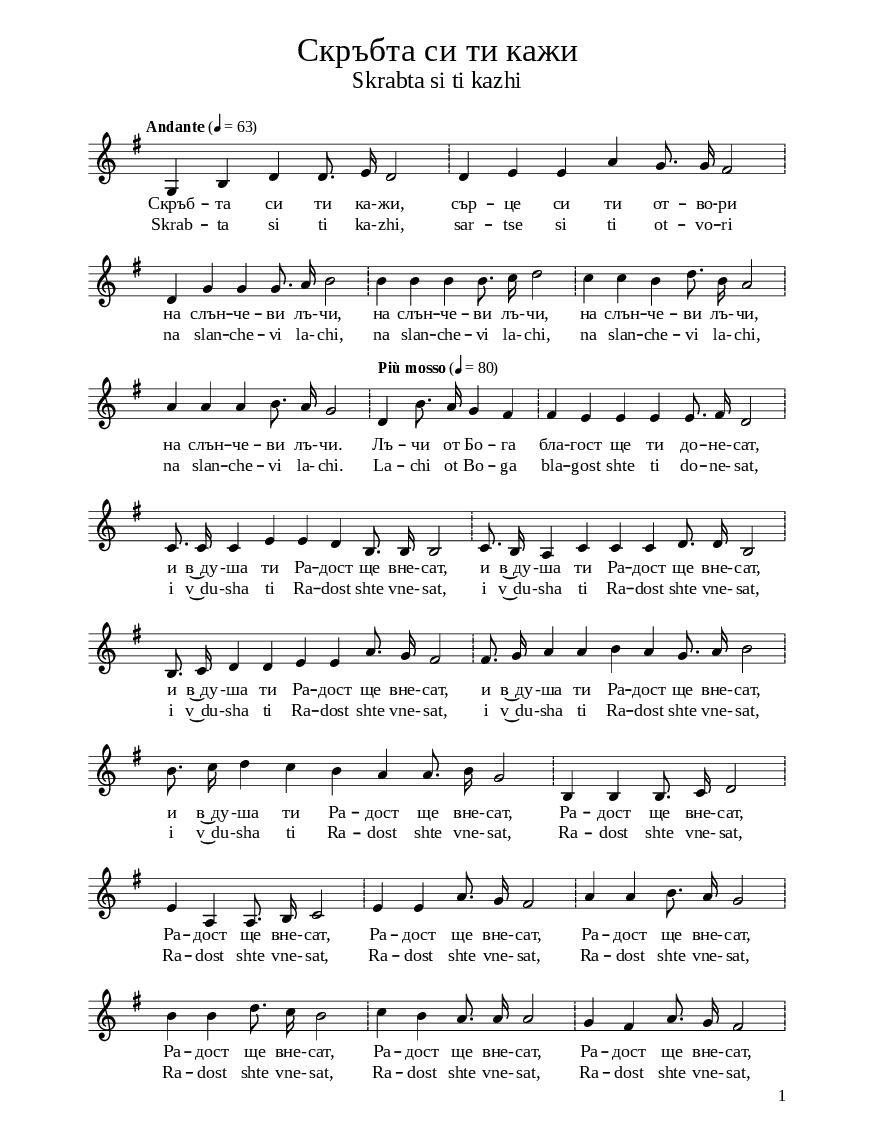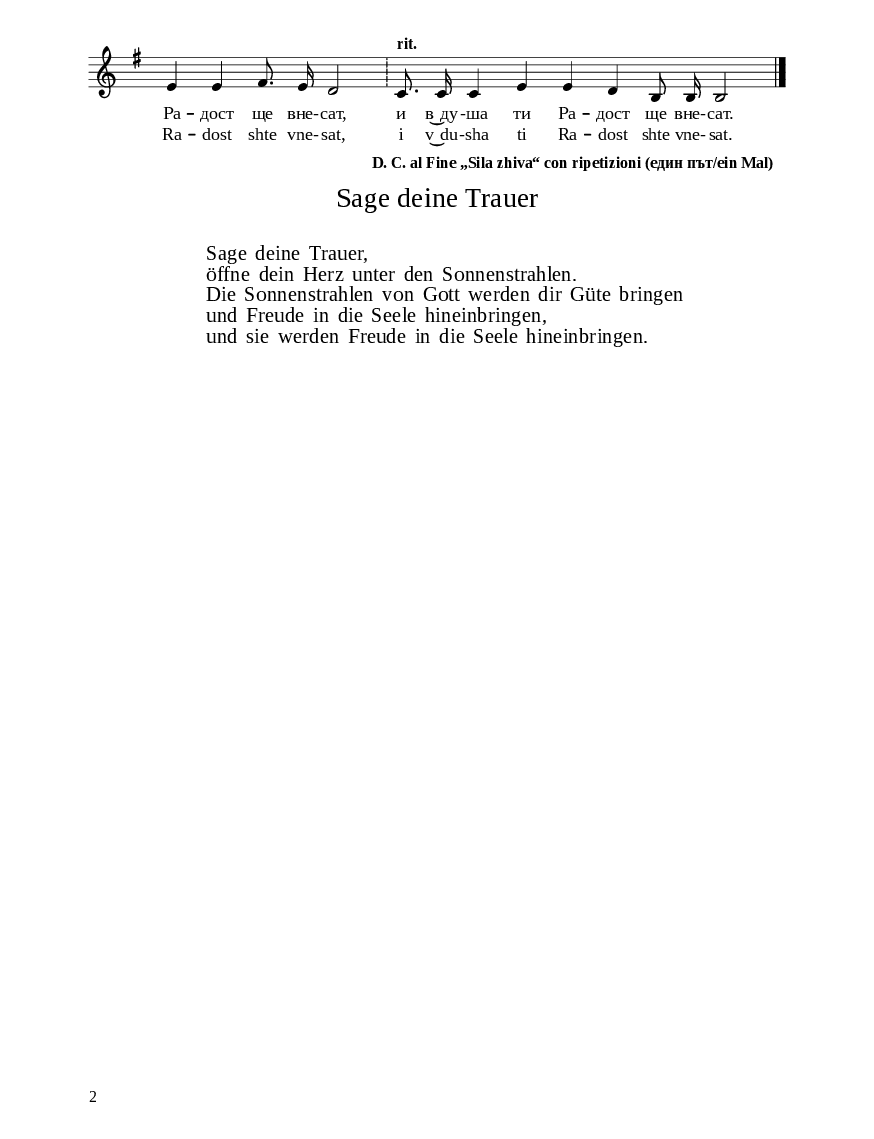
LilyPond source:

\version "2.24.0"

% include paper part and global functions
\include "include/globals.ily"

\bookpart {
  \include "include/bookpart-paper.ily"
  \score {
    \include "include/score-layout.ily"

    \new Voice \relative c' {
      \clef treble
      \key g \major
      %\tempo "Moderato" 8 = 160
      \autoBeamOff
      \omit Score.TimeSignature
      \cadenzaOn % allows custom bar lines
      \tempoFunc "Andante" 4 "63"
      \autoBeamOff

      g4 b d d8. e16 d 2  \bar "!"  d4 e e a g8. g16 fis2 \bar  "!" \break
      d4 g g g8. a16 b2 \bar "!" b4 b b b8. c16 d2 \bar "!" c4 c b d8. b16 a2 \bar "!"  \break
      a4 a4 a4  b8. a16 g2 \bar "!"
      \tempoFunc "Più mosso" 4 "80"
      d4 b'8. a16 g4 fis4 \bar "!" fis4 e e e e8. fis16 d2  \bar "!"  \break
      c8. c16 c4 e e d b8. b16 b2 \bar "!" c8. b16 a4 c4 c4 c4 d8. d16 b2 \bar "!"  \break
      b8. c16 d4 d e e a8. g16 fis2 \bar "!" fis8. g16 a4 a4 b a g8.  a16 b2 \bar "!"  \break
      b8. c16 d4 c b a a8. b16 g2  \bar "!"  b,4 b b8.c16 d2 \bar "!"  \break
      e4 a, a8. b16 c2 \bar "!" e4 e4 a8. g16 fis2 \bar "!"  a4 a b8. a16 g2 \bar "!"  \break

      b4b d8. c16 b2  \bar "!" c4b a8. a16 a2  \bar "!"  g4 fis4 a8. g16 fis2 \bar "!"  \break

      e4 e fis8. e16 d2 \bar "!" \tempo "rit." c8. c16 c4 e4 e d b8 b16 b2 \bar "|."  \break


    }

    \addlyrics {
      Скръб -- та си ти "ка-"  -- жи,
      сър -- це си ти от -- во -- ри
      на слън -- че -- ви "лъ-" -- чи,
      на слън -- че -- ви "лъ-" -- чи,
      на слън -- че -- ви "лъ-" -- чи,
      на слън -- че -- ви "лъ-" -- чи.
      Лъ -- чи от Бо -- га
      бла -- гост ще ти до -- "не-" -- сат,
      и в~ду -- "-ша" ти Ра -- дост ще "вне-" -- сат,
      и в~ду -- "-ша" ти Ра -- дост ще "вне-" -- сат,
      и в~ду -- "-ша" ти Ра -- дост ще "вне-" -- сат,
      и в~ду -- "-ша" ти Ра -- дост ще "вне-" -- сат,
      и в~ду -- "-ша" ти Ра -- дост ще "вне-" -- сат,
      Ра -- дост ще "вне-" -- сат, Ра -- дост ще "вне-" -- сат,
      Ра -- дост ще "вне-" -- сат, Ра -- дост ще "вне-" -- сат,
      Ра -- дост ще "вне-" -- сат, Ра -- дост ще "вне-" -- сат,
      Ра -- дост ще "вне-" -- сат, Ра -- дост ще "вне-" -- сат,
      и в~ду -- "-ша" ти Ра -- дост ще "вне-" -- сат.}

      \addlyrics {
        Skrab -- ta si ti "ka-"  -- zhi,
        sar -- tse si ti ot -- vo -- ri
        na slan -- che -- vi "la-" -- chi,
        na slan -- che -- vi "la-" -- chi,
        na slan -- che -- vi "la-" -- chi,
        na slan -- che -- vi "la-" -- chi.
        La -- chi ot Bo -- ga
        bla -- gost shte ti do -- "ne-" -- sat,
        i v~du -- "-sha" ti Ra -- dost shte "vne-" -- sat,
        i v~du -- "-sha" ti Ra -- dost shte "vne-" -- sat,
        i v~du -- "-sha" ti Ra -- dost shte "vne-" -- sat,
        i v~du -- "-sha" ti Ra -- dost shte "vne-" -- sat,
        i v~du -- "-sha" ti Ra -- dost shte "vne-" -- sat,
        Ra -- dost shte "vne-" -- sat, Ra -- dost shte "vne-" -- sat,
        Ra -- dost shte "vne-" -- sat, Ra -- dost shte "vne-" -- sat,
        Ra -- dost shte "vne-" -- sat, Ra -- dost shte "vne-" -- sat,
        Ra -- dost shte "vne-" -- sat, Ra -- dost shte "vne-" -- sat,
        i v~du -- "-sha" ti Ra -- dost shte "vne-" -- sat.
        }

        \header {
          title = \titleFunc "Скръбта си ти кажи" "Skrabta si ti kazhi"
        }

        \midi{}

      } % score

     
      \markup \dc-one "D. C. al Fine „Sila zhiva“ con ripetizioni (един път/ein Mal)"
 
      % include foreign translation(s) of the song
      \version "2.22.1"

\markup \fill-line { \fontsize #deTitleFontSize "Sage deine Trauer" }
\markup \null
\markup \null
\markup \fontsize #deCoupletFontSize {
  \hspace #10
  \override #`(baseline-skip . ,deCoupletBaselineSkip)

  \column {
     \line { " " }      
     \line { " " Sage deine Trauer, }
           \line { " "  öffne dein Herz unter den Sonnenstrahlen.}

\line { " " Die Sonnenstrahlen von Gott werden dir Güte bringen}
        \line { " "und Freude in die Seele hineinbringen,}

\line { " " und sie werden Freude in die Seele hineinbringen.}
      
       
    }
    
    
}


    } % bookpart
